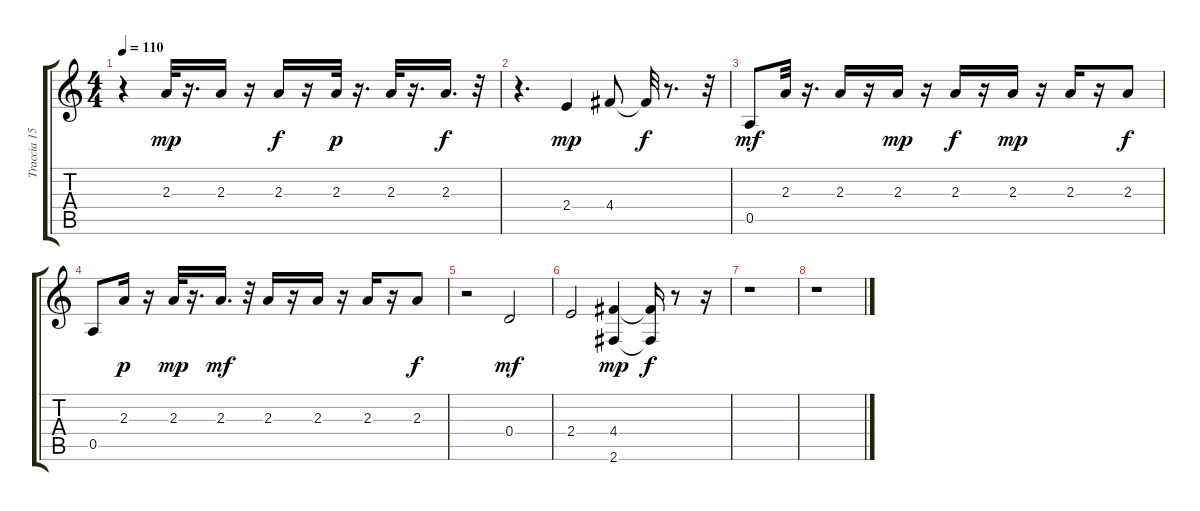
\track ("Traccia 15" "Traccia 15") {instrument distortionguitar}
\staff {score tabs}
\tuning (E4 B3 G3 D3 A2 E2) {hide}
\ts (4 4)
\tempo 110
\clef g2
\ks c
r.4{dy f} 2.3.32{dy mp} r.16{d} 2.3.16 r.16 2.3.16{dy f} r.16 2.3.32{dy p} r.16{d} 2.3.32 r.16{d} 2.3.16{d dy f} r.32 |
r.4{d} 2.4.4{dy mp} 4.4.8 4.4{t}.32{dy f} r.8{d} r.32 |
0.5.8{dy mf} 2.3.32 r.16{d} 2.3.16 r.16 2.3.16{dy mp} r.16 2.3.16{dy f} r.16 2.3.16{dy mp} r.16 2.3.16 r.16 2.3.8{dy f} |
0.5.8 2.3.16{dy p} r.16 2.3.32{dy mp} r.16{d} 2.3.16{d dy mf} r.32 2.3.16 r.16 2.3.16 r.16 2.3.16 r.16 2.3.8{dy f} |
r.2 0.4.2{dy mf} |
2.4.2 (4.4 2.6).4{dy mp} (4.4{t} 2.6{t}).16{dy f} r.8 r.16 |
r.1 |
r.1
